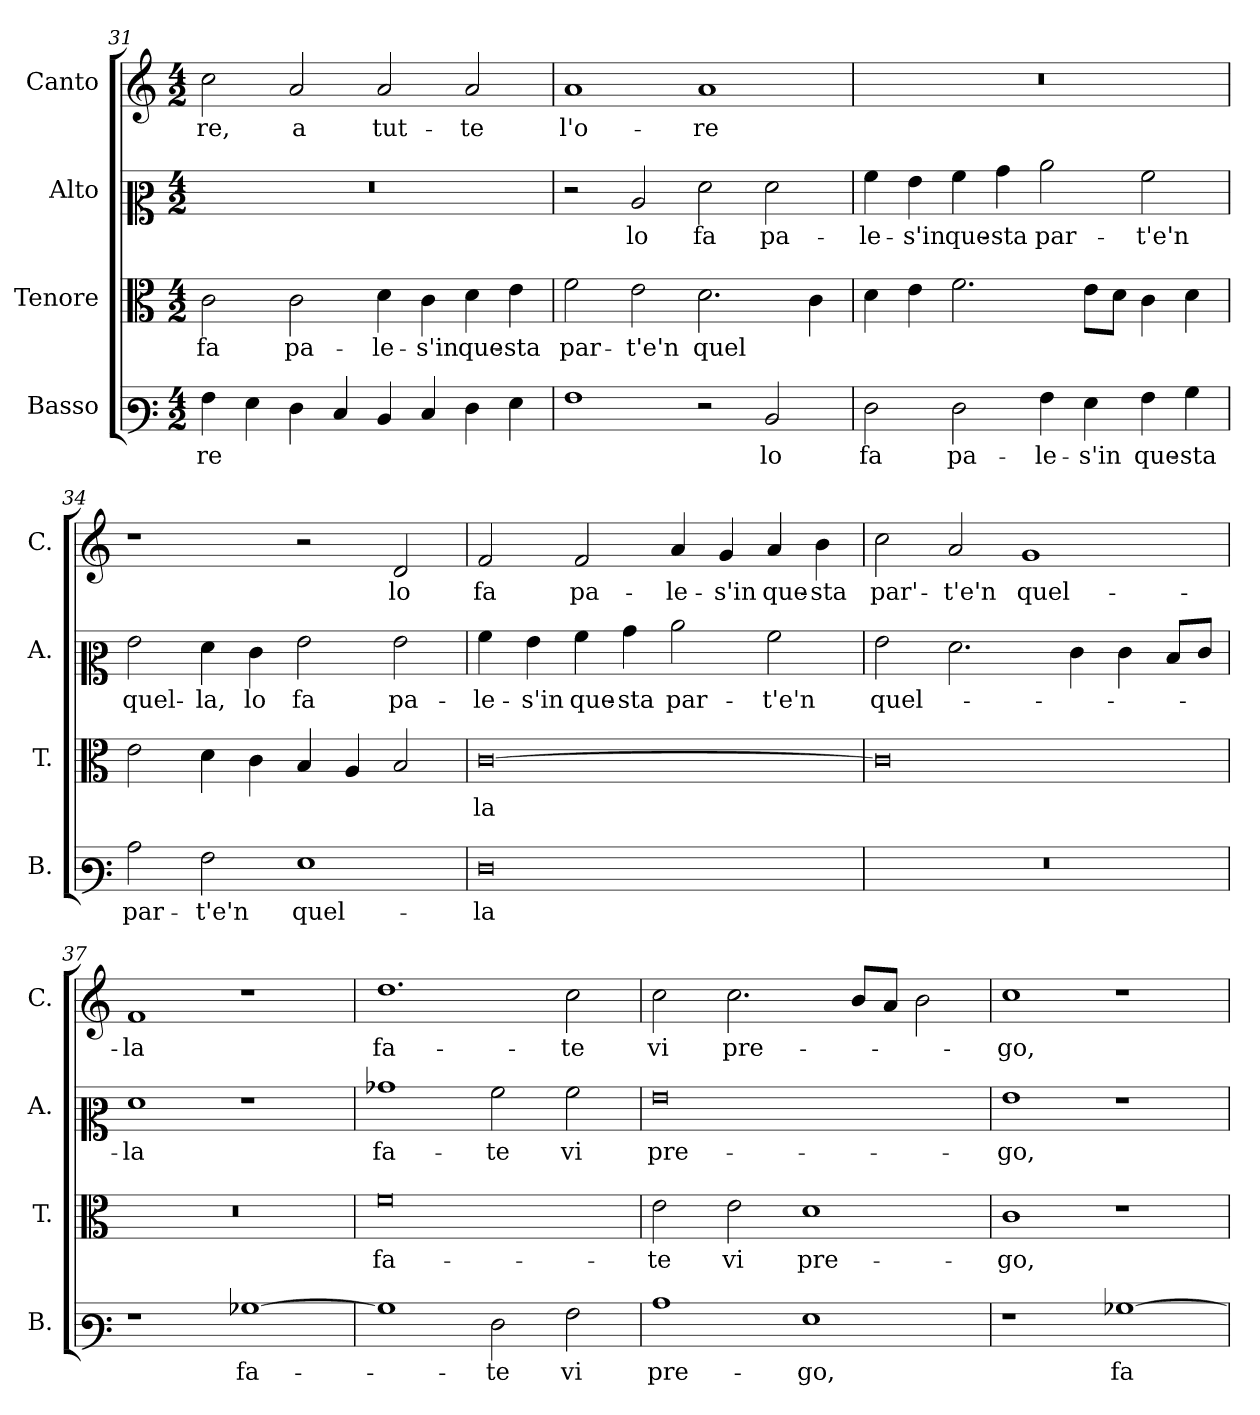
**kern	**text	**kern	**text	**kern	**text	**kern	**text
*part4	*part4	*part3	*part3	*part2	*part2	*part1	*part1
*staff4	*staff4	*staff3	*staff3	*staff2	*staff2	*staff1	*staff1
*I"Basso	*	*I"Tenore	*	*I"Alto	*	*I"Canto	*
*I'B.	*	*I'T.	*	*I'A.	*	*I'C.	*
*clefF3	*	*clefC3	*	*clefC2	*	*clefG2	*
*k[]	*	*k[]	*	*k[]	*	*k[]	*
*M4/2	*	*M4/2	*	*M4/2	*	*M4/2	*
=31	=31	=31	=31	=31	=31	=31	=31
4A\	-re	2c\	fa	0r	.	2cc\	-re,
4G\	.	.	.	.	.	.	.
4F\	.	2c\	pa-	.	.	2a/	a
4E/	.	.	.	.	.	.	.
4D/	.	4d\	-le-	.	.	2a/	tut-
4E/	.	4c\	-s'in	.	.	.	.
4F\	.	4d\	que-	.	.	2a/	-te
4G\	.	4e\	-sta	.	.	.	.
=32	=32	=32	=32	=32	=32	=32	=32
1A	.	2f\	par-	2r	.	1a	l'o-
.	.	2e\	-t'e'n	2c/	lo	.	.
2r	.	2.d\	quel	2f\	fa	1a	-re
2D/	lo	.	.	2f\	pa-	.	.
.	.	4c\	.	.	.	.	.
!!LO:LB:g=z
=33	=33	=33	=33	=33	=33	=33	=33
2F\	fa	4d\	.	4a\	-le-	0r	.
.	.	4e\	.	4g\	-s'in	.	.
2F\	pa-	2.f\	.	4a\	que-	.	.
.	.	.	.	4b\	-sta	.	.
4A\	-le-	.	.	2cc\	par-	.	.
4G\	-s'in	8e\L	.	.	.	.	.
.	.	8d\J	.	.	.	.	.
4A\	que-	4c\	.	2a\	-t'e'n	.	.
4B\	-sta	4d\	.	.	.	.	.
=34	=34	=34	=34	=34	=34	=34	=34
2c\	par-	2e\	.	2g\	quel-	1r	.
2A\	-t'e'n	4d\	.	4f\	-la,	.	.
.	.	4c\	.	4e\	lo	.	.
1G	quel-	4B/	.	2g\	fa	2r	.
.	.	4A/	.	.	.	.	.
.	.	2B/	.	2g\	pa-	2d/	lo
=35	=35	=35	=35	=35	=35	=35	=35
0F	-la	[0c	la	4a\	-le-	2f/	fa
.	.	.	.	4g\	-s'in	.	.
.	.	.	.	4a\	que-	2f/	pa-
.	.	.	.	4b\	-sta	.	.
.	.	.	.	2cc\	par-	4a/	-le-
.	.	.	.	.	.	4g/	-s'in
.	.	.	.	2a\	-t'e'n	4a/	que-
.	.	.	.	.	.	4b\	-sta
!!LO:LB:g=z
=36	=36	=36	=36	=36	=36	=36	=36
0r	.	0c]	.	2g\	quel-	2cc\	par'-
.	.	.	.	2.f\	.	2a/	-t'e'n
.	.	.	.	.	.	1g	quel-
.	.	.	.	4e\	.	.	.
.	.	.	.	4e\	.	.	.
.	.	.	.	8d/L	.	.	.
.	.	.	.	8e/J	.	.	.
=37	=37	=37	=37	=37	=37	=37	=37
1r	.	0r	.	1f	-la	1f	-la
[1B-X	fa-	.	.	1r	.	1r	.
=38	=38	=38	=38	=38	=38	=38	=38
1B-]	.	0f	fa-	1b-X	fa-	1.dd	fa-
2F\	-te	.	.	2a\	-te	.	.
2A\	vi	.	.	2a\	vi	2cc\	-te
=39	=39	=39	=39	=39	=39	=39	=39
1c	pre-	2e\	-te	0g	pre-	2cc\	vi
.	.	2e\	vi	.	.	2.cc\	pre-
1G	-go,	1d	pre-	.	.	.	.
.	.	.	.	.	.	8b/L	.
.	.	.	.	.	.	8a/J	.
.	.	.	.	.	.	2b\	.
=40	=40	=40	=40	=40	=40	=40	=40
1r	.	1c	-go,	1g	-go,	1cc	-go,
[1B-X	fa-	1r	.	1r	.	1r	.
=	=	=	=	=	=	=	=
*-	*-	*-	*-	*-	*-	*-	*-
